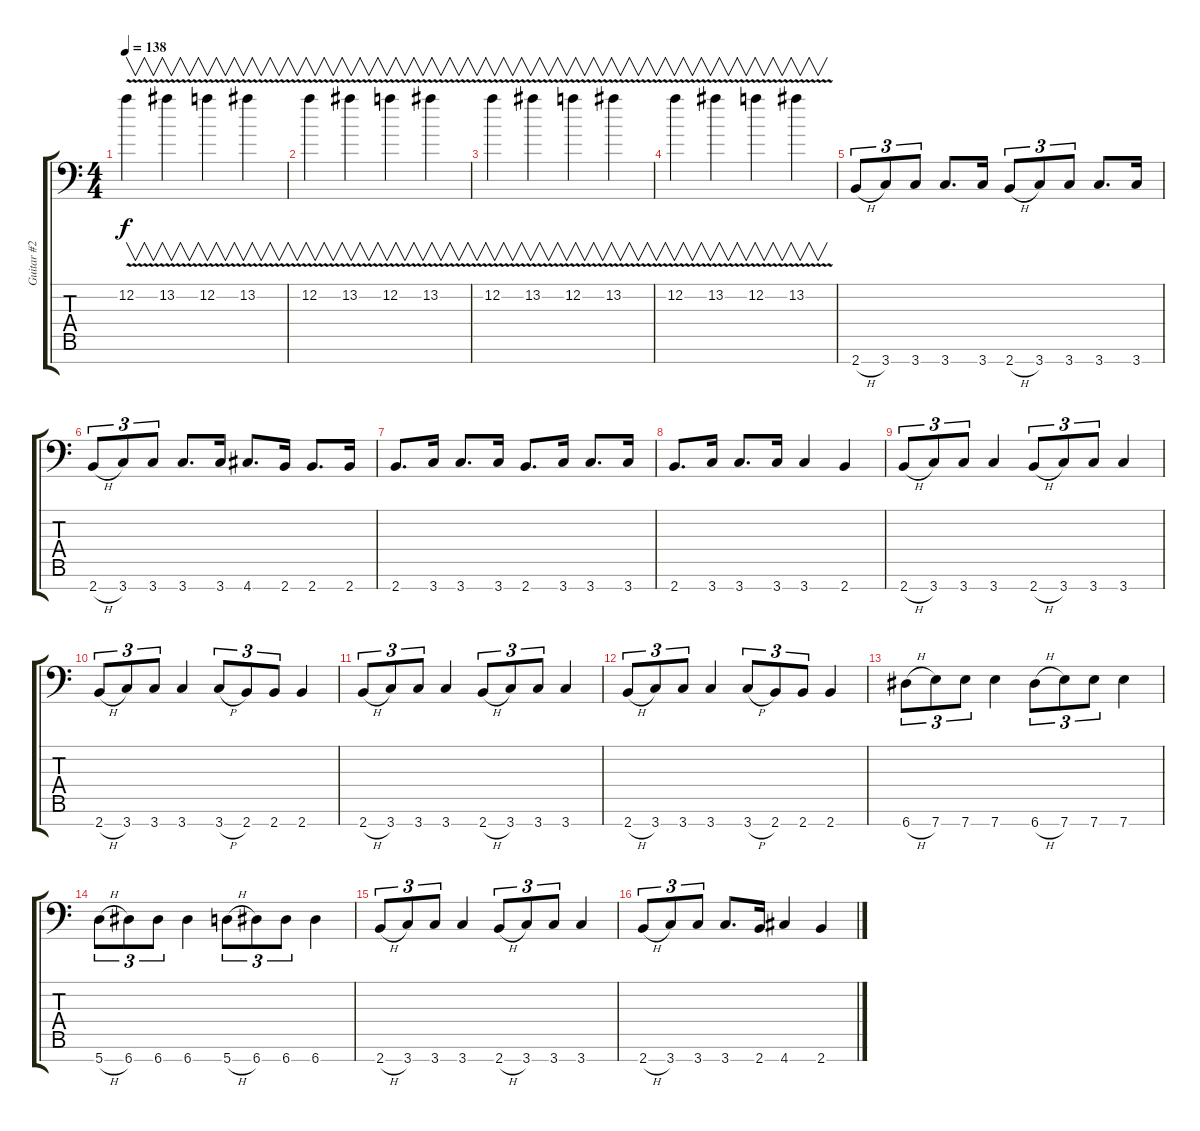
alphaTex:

\track ("Guitar #2" "Guitar #2") {instrument distortionguitar}
\staff {score tabs}
\tuning (D4 A3 F3 C3 G2 D2 A1) {hide}
\ts (4 4)
\tempo 138
\clef f4
\ks c
12.2{v}.4{v dy f} 13.2{v}.4{v} 12.2{v}.4{v} 13.2{v}.4{v} |
12.2{v}.4{v} 13.2{v}.4{v} 12.2{v}.4{v} 13.2{v}.4{v} |
12.2{v}.4{v} 13.2{v}.4{v} 12.2{v}.4{v} 13.2{v}.4{v} |
12.2{v}.4{v} 13.2{v}.4{v} 12.2{v}.4{v} 13.2{v}.4{v} |
2.7{h}.8{tu (3 2) volume 13} 3.7.8{tu (3 2)} 3.7.8{tu (3 2)} 3.7.8{d} 3.7.16 2.7{h}.8{tu (3 2)} 3.7.8{tu (3 2)} 3.7.8{tu (3 2)} 3.7.8{d} 3.7.16 |
2.7{h}.8{tu (3 2)} 3.7.8{tu (3 2)} 3.7.8{tu (3 2)} 3.7.8{d} 3.7.16 4.7.8{d} 2.7.16 2.7.8{d} 2.7.16 |
2.7.8{d} 3.7.16 3.7.8{d} 3.7.16 2.7.8{d} 3.7.16 3.7.8{d} 3.7.16 |
2.7.8{d} 3.7.16 3.7.8{d} 3.7.16 3.7.4 2.7.4 |
2.7{h}.8{tu (3 2)} 3.7.8{tu (3 2)} 3.7.8{tu (3 2)} 3.7.4 2.7{h}.8{tu (3 2)} 3.7.8{tu (3 2)} 3.7.8{tu (3 2)} 3.7.4 |
2.7{h}.8{tu (3 2)} 3.7.8{tu (3 2)} 3.7.8{tu (3 2)} 3.7.4 3.7{h}.8{tu (3 2)} 2.7.8{tu (3 2)} 2.7.8{tu (3 2)} 2.7.4 |
2.7{h}.8{tu (3 2)} 3.7.8{tu (3 2)} 3.7.8{tu (3 2)} 3.7.4 2.7{h}.8{tu (3 2)} 3.7.8{tu (3 2)} 3.7.8{tu (3 2)} 3.7.4 |
2.7{h}.8{tu (3 2)} 3.7.8{tu (3 2)} 3.7.8{tu (3 2)} 3.7.4 3.7{h}.8{tu (3 2)} 2.7.8{tu (3 2)} 2.7.8{tu (3 2)} 2.7.4 |
6.7{h}.8{tu (3 2)} 7.7.8{tu (3 2)} 7.7.8{tu (3 2)} 7.7.4 6.7{h}.8{tu (3 2)} 7.7.8{tu (3 2)} 7.7.8{tu (3 2)} 7.7.4 |
5.7{h}.8{tu (3 2)} 6.7.8{tu (3 2)} 6.7.8{tu (3 2)} 6.7.4 5.7{h}.8{tu (3 2)} 6.7.8{tu (3 2)} 6.7.8{tu (3 2)} 6.7.4 |
2.7{h}.8{tu (3 2)} 3.7.8{tu (3 2)} 3.7.8{tu (3 2)} 3.7.4 2.7{h}.8{tu (3 2)} 3.7.8{tu (3 2)} 3.7.8{tu (3 2)} 3.7.4 |
2.7{h}.8{tu (3 2)} 3.7.8{tu (3 2)} 3.7.8{tu (3 2)} 3.7.8{d} 2.7.16 4.7.4 2.7.4
